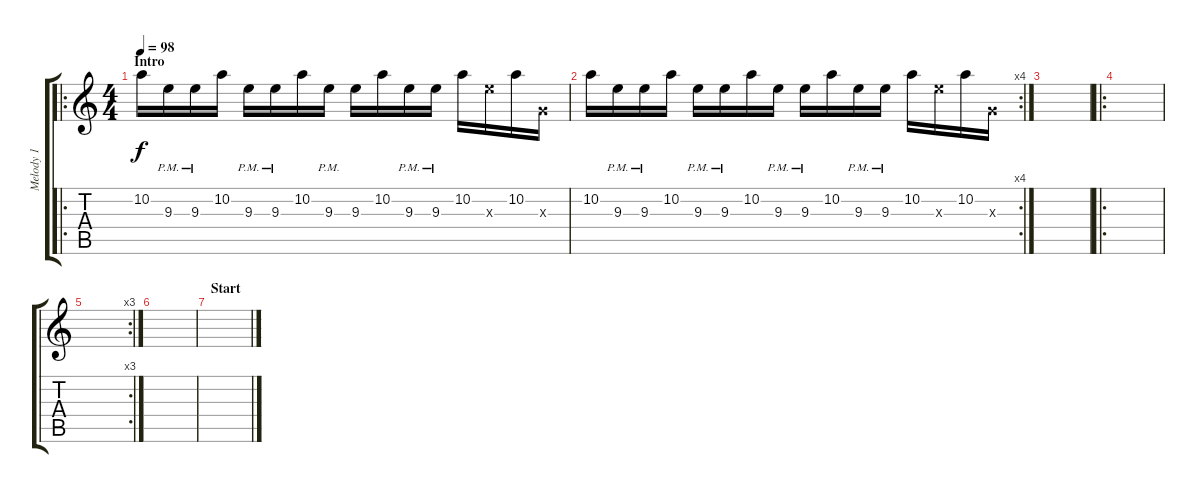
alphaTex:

\track ("Melody 1" "Melody 1") {instrument overdrivenguitar}
\staff {score tabs}
\tuning (E4 B3 G3 D3 A2 E2) {hide}
\ro
\ts (4 4)
\section ("" "Intro")
\tempo 98
\clef g2
\ks c
10.2.16{dy f instrument overdrivenguitar} 9.3{pm}.16 9.3{pm}.16 10.2.16 9.3{pm}.16 9.3{pm}.16 10.2.16 9.3{pm}.16 9.3.16 10.2.16 9.3{pm}.16 9.3{pm}.16 10.2.16 9.3{x}.16 10.2.16 0.3{x}.16 |
\rc 4
10.2.16 9.3{pm}.16 9.3{pm}.16 10.2.16 9.3{pm}.16 9.3{pm}.16 10.2.16 9.3{pm}.16 9.3{pm}.16 10.2.16 9.3{pm}.16 9.3{pm}.16 10.2.16 9.3{x}.16 10.2.16 0.3{x}.16 |
|
\ro
|
\rc 3
|
|
\section ("" "Start")
